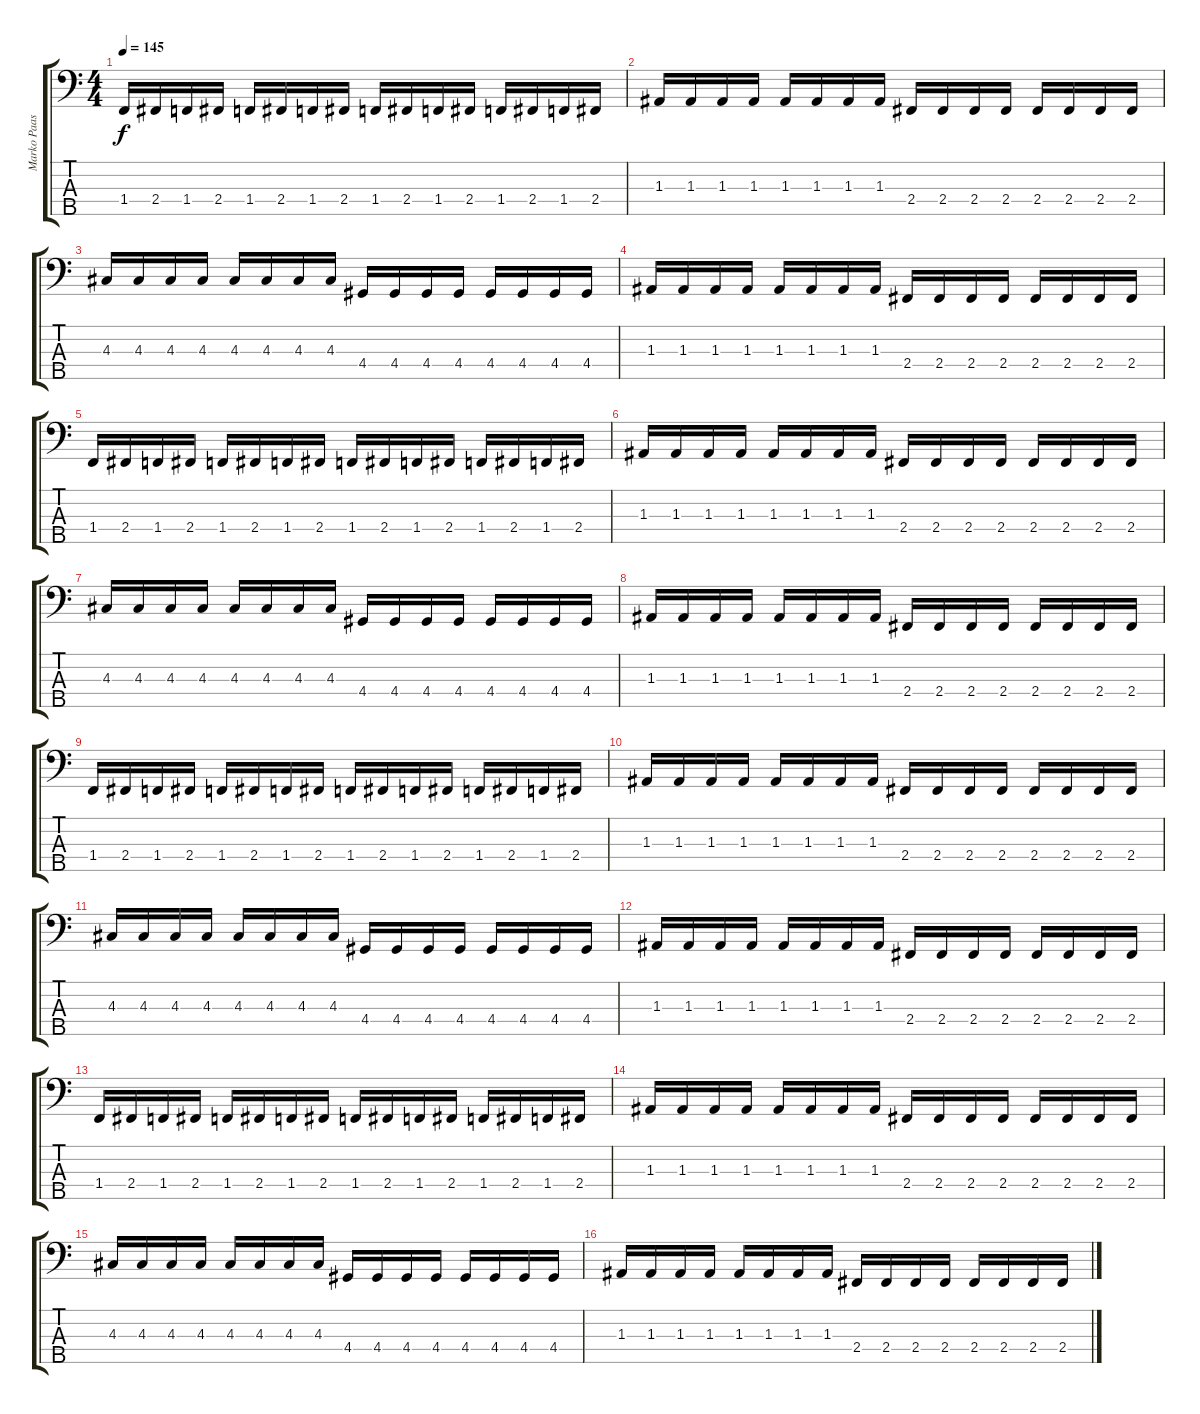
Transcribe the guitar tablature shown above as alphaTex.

\track ("Marko Paasikoski" "Marko Paas") {instrument electricbassfinger}
\staff {score tabs}
\tuning (G2 D2 A1 E1 B0) {hide}
\ts (4 4)
\tempo 145
\clef f4
\ks c
1.4.16{dy f} 2.4.16 1.4.16 2.4.16 1.4.16 2.4.16 1.4.16 2.4.16 1.4.16 2.4.16 1.4.16 2.4.16 1.4.16 2.4.16 1.4.16 2.4.16 |
1.3.16 1.3.16 1.3.16 1.3.16 1.3.16 1.3.16 1.3.16 1.3.16 2.4.16 2.4.16 2.4.16 2.4.16 2.4.16 2.4.16 2.4.16 2.4.16 |
4.3.16 4.3.16 4.3.16 4.3.16 4.3.16 4.3.16 4.3.16 4.3.16 4.4.16 4.4.16 4.4.16 4.4.16 4.4.16 4.4.16 4.4.16 4.4.16 |
1.3.16 1.3.16 1.3.16 1.3.16 1.3.16 1.3.16 1.3.16 1.3.16 2.4.16 2.4.16 2.4.16 2.4.16 2.4.16 2.4.16 2.4.16 2.4.16 |
1.4.16 2.4.16 1.4.16 2.4.16 1.4.16 2.4.16 1.4.16 2.4.16 1.4.16 2.4.16 1.4.16 2.4.16 1.4.16 2.4.16 1.4.16 2.4.16 |
1.3.16 1.3.16 1.3.16 1.3.16 1.3.16 1.3.16 1.3.16 1.3.16 2.4.16 2.4.16 2.4.16 2.4.16 2.4.16 2.4.16 2.4.16 2.4.16 |
4.3.16 4.3.16 4.3.16 4.3.16 4.3.16 4.3.16 4.3.16 4.3.16 4.4.16 4.4.16 4.4.16 4.4.16 4.4.16 4.4.16 4.4.16 4.4.16 |
1.3.16 1.3.16 1.3.16 1.3.16 1.3.16 1.3.16 1.3.16 1.3.16 2.4.16 2.4.16 2.4.16 2.4.16 2.4.16 2.4.16 2.4.16 2.4.16 |
1.4.16 2.4.16 1.4.16 2.4.16 1.4.16 2.4.16 1.4.16 2.4.16 1.4.16 2.4.16 1.4.16 2.4.16 1.4.16 2.4.16 1.4.16 2.4.16 |
1.3.16 1.3.16 1.3.16 1.3.16 1.3.16 1.3.16 1.3.16 1.3.16 2.4.16 2.4.16 2.4.16 2.4.16 2.4.16 2.4.16 2.4.16 2.4.16 |
4.3.16 4.3.16 4.3.16 4.3.16 4.3.16 4.3.16 4.3.16 4.3.16 4.4.16 4.4.16 4.4.16 4.4.16 4.4.16 4.4.16 4.4.16 4.4.16 |
1.3.16 1.3.16 1.3.16 1.3.16 1.3.16 1.3.16 1.3.16 1.3.16 2.4.16 2.4.16 2.4.16 2.4.16 2.4.16 2.4.16 2.4.16 2.4.16 |
1.4.16 2.4.16 1.4.16 2.4.16 1.4.16 2.4.16 1.4.16 2.4.16 1.4.16 2.4.16 1.4.16 2.4.16 1.4.16 2.4.16 1.4.16 2.4.16 |
1.3.16 1.3.16 1.3.16 1.3.16 1.3.16 1.3.16 1.3.16 1.3.16 2.4.16 2.4.16 2.4.16 2.4.16 2.4.16 2.4.16 2.4.16 2.4.16 |
4.3.16 4.3.16 4.3.16 4.3.16 4.3.16 4.3.16 4.3.16 4.3.16 4.4.16 4.4.16 4.4.16 4.4.16 4.4.16 4.4.16 4.4.16 4.4.16 |
1.3.16 1.3.16 1.3.16 1.3.16 1.3.16 1.3.16 1.3.16 1.3.16 2.4.16 2.4.16 2.4.16 2.4.16 2.4.16 2.4.16 2.4.16 2.4.16
